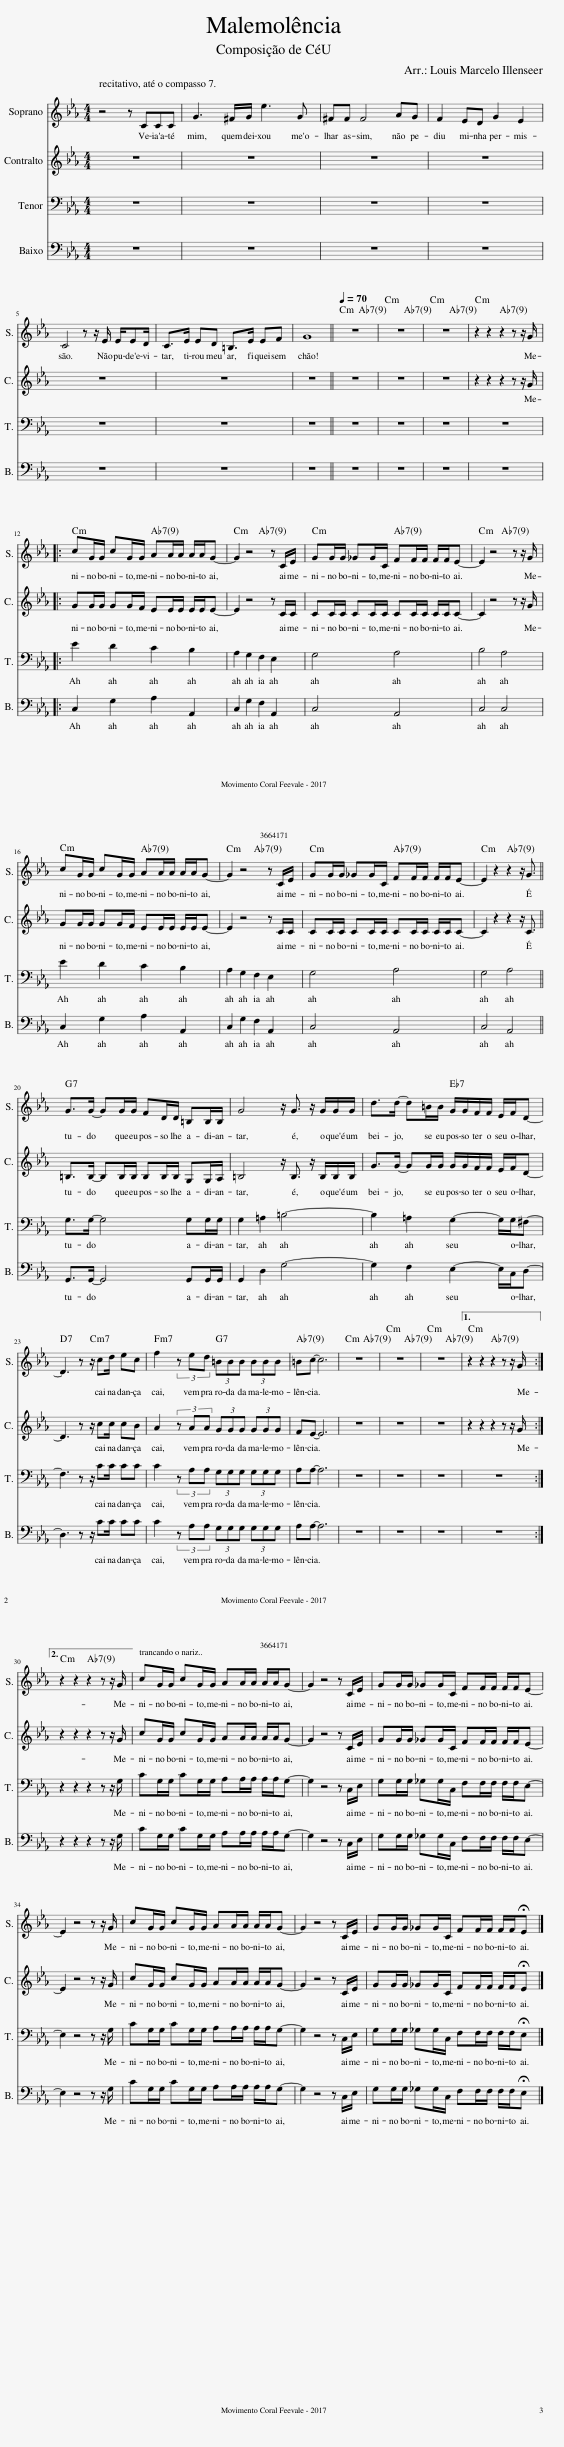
X:1
%%score 1 2 3 4
L:1/8
M:4/4
I:linebreak $
K:Eb
V:1 treble
V:2 treble
V:3 bass
V:4 bass
V:1
 z4 z CCC | G3 ^F/G/ e3 G | ^FF F4 AG | F2 ED G2 E2 |$ C4 z z/ E/ E/ED/ | %5
 C>E ED =B,>E EF | G8 ||[Q:1/4=70] z8 | z8 | z8 | %10
 z2 z2 z2 z z/ G/ |:$ cG/G/ cG/G/ AA/A/ A/A/G- | G2 z4 z C/E/ | GG/G/ _GG/C/ FF/F/ F/F/E- | E2 z4 z z/ G/ |$ %15
 cG/G/ cG/G/ AA/A/ A/A/G- | G2 z4 z C/E/ | GG/G/ _GG/C/ FF/F/ F/F/E- | E2 z2 z2 z/ G3/2 ||$ G>G- GG/G/ FD/D/ =B,B,/B,/ | %20
 G4 z/ G3/2 z/ G/G/G/ | d>d- d=B/B/ G/G/F/F/ E/F/D- |$ D3 z z/ cd/ ec | f2 (3z ed (3=BBB (3BBB | =Bc- c6 | %25
 z8 | z8 | z8 |1 z2 z2 z2 z z/ G/ :|2$ z2 z2 z2 z z/ G/ || %30
 cG/G/ cG/G/ AA/A/ A/A/G- | G2 z4 z C/E/ | GG/G/ _GG/C/ FF/F/ F/F/E- |$ E2 z4 z z/ G/ | cG/G/ cG/G/ AA/A/ A/A/G- | %35
 G2 z4 z C/E/ | GG/G/ _GG/C/ FF/F/ F/F/!fermata!E |] %37
V:2
 z8 | z8 | z8 | z8 |$ z8 | %5
 z8 | z8 || z8 | z8 | z8 | %10
 z2 z2 z2 z z/ G/ |:$ GG/G/ GG/F/ EE/E/ E/E/E- | E2 z4 z C/C/ | CC/C/ CC/C/ CC/C/ C/C/C- | C2 z4 z z/ G/ |$ %15
 GG/G/ GG/F/ EE/E/ E/E/E- | E2 z4 z C/C/ | CC/C/ CC/C/ CC/C/ C/C/C- | C2 z2 z2 z/ C3/2 ||$ =B,>B,- B,B,/B,/ B,B,/B,/ G,G,/A,/ | %20
 =B,4 z/ B,3/2 z/ B,/B,/B,/ | G>G- GG/G/ G/G/F/F/ E/F/D- |$ D3 z z/ cc/ cB | A2 (3z AA (3GGG (3GGG | FE- E6 | %25
 z8 | z8 | z8 |1 z2 z2 z2 z z/ G/ :|2$ z2 z2 z2 z z/ G/ || %30
 cG/G/ cG/G/ AA/A/ A/A/G- | G2 z4 z C/E/ | GG/G/ _GG/C/ FF/F/ F/F/E- |$ E2 z4 z z/ G/ | cG/G/ cG/G/ AA/A/ A/A/G- | %35
 G2 z4 z C/E/ | GG/G/ _GG/C/ FF/F/ F/F/!fermata!E |] %37
V:3
 z8 | z8 | z8 | z8 |$ z8 | %5
 z8 | z8 || z8 | z8 | z8 | %10
 z8 |:$ E2 D2 C2 B,2 | A,2 G,2 F,2 E,2 | G,4 A,4 | B,4 A,4 |$ %15
 E2 D2 C2 B,2 | A,2 G,2 F,2 E,2 | G,4 A,4 | G,4 A,4 ||$ G,>G,- G,4 G,G,/G,/ | %20
 G,2 =A,2 =B,4- | B,2 =A,2 G,2- G,/G,/^F,- |$ F,3 z z/ CC/ CC | C2 (3z A,A, (3G,G,G, (3G,G,G, | A,A,- A,6 | %25
 z8 | z8 | z8 |1 z8 :|2$ z2 z2 z2 z z/ G,/ || %30
 CG,/G,/ CG,/G,/ A,A,/A,/ A,/A,/G,- | G,2 z4 z C,/E,/ | G,G,/G,/ _G,G,/C,/ F,F,/F,/ F,/F,/E,- |$ E,2 z4 z z/ G,/ | CG,/G,/ CG,/G,/ A,A,/A,/ A,/A,/G,- | %35
 G,2 z4 z C,/E,/ | G,G,/G,/ _G,G,/C,/ F,F,/F,/ F,/F,/!fermata!E, |] %37
V:4
 z8 | z8 | z8 | z8 |$ z8 | %5
 z8 | z8 || z8 | z8 | z8 | %10
 z8 |:$ C,2 G,2 A,2 A,,2 | C,2 G,2 F,2 A,,2 | C,4 A,,4 | C,4 C,4 |$ %15
 C,2 G,2 A,2 A,,2 | C,2 G,2 F,2 A,,2 | C,4 A,,4 | C,4 A,,4 ||$ G,,>G,,- G,,4 G,,G,,/G,,/ | %20
 G,,2 D,2 G,4- | G,2 F,2 E,2- E,/C,/D,- |$ D,3 z z/ CC/ CC | C2 (3z A,A, (3G,G,G, (3G,G,G, | A,A,- A,6 | %25
 z8 | z8 | z8 |1 z8 :|2$ z2 z2 z2 z z/ G,/ || %30
 CG,/G,/ CG,/G,/ A,A,/A,/ A,/A,/G,- | G,2 z4 z C,/E,/ | G,G,/G,/ _G,G,/C,/ F,F,/F,/ F,/F,/E,- |$ E,2 z4 z z/ G,/ | CG,/G,/ CG,/G,/ A,A,/A,/ A,/A,/G,- | %35
 G,2 z4 z C,/E,/ | G,G,/G,/ _G,G,/C,/ F,F,/F,/ F,/F,/!fermata!E, |] %37
